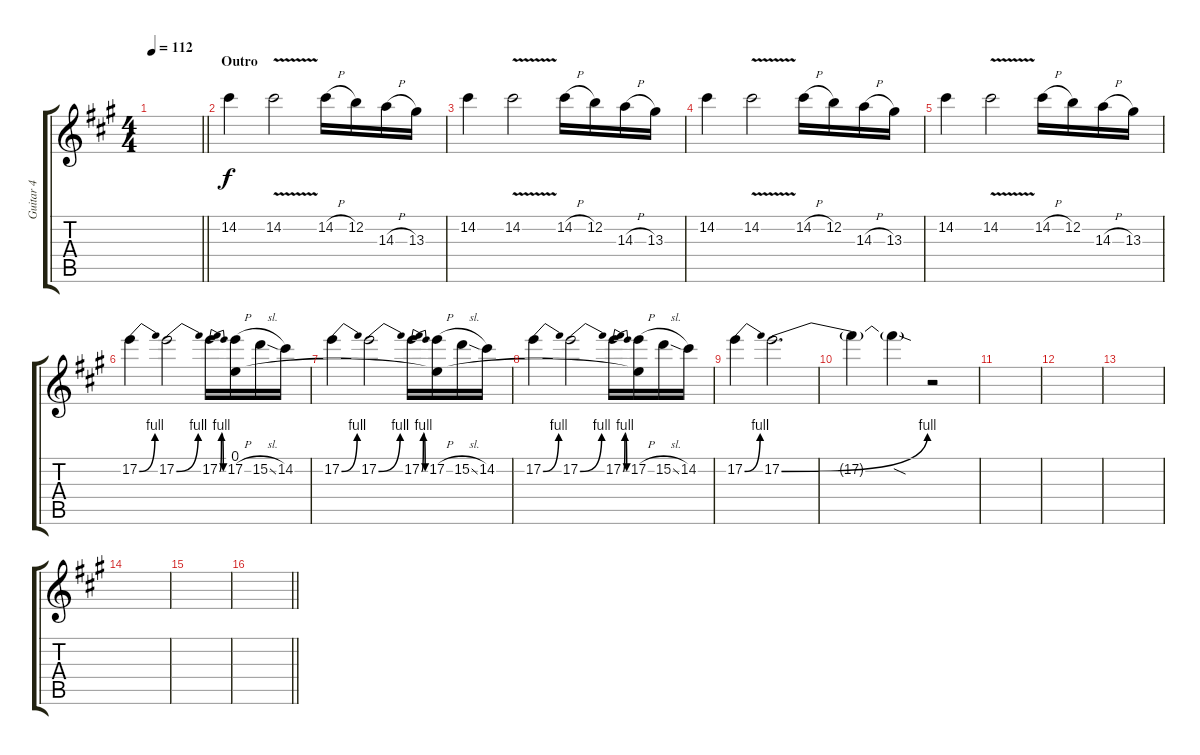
\track ("Guitar 4" "Guitar 4") {instrument distortionguitar}
\staff {score tabs}
\tuning (E4 B3 G3 D3 A2 E2) {hide}
\ts (4 4)
\tempo 112
\clef g2
\barLineRight lightlight
\ks a
|
\section ("" "Outro")
14.2.4 14.2{v}.2 14.2{h}.16 12.2.16 14.3{h}.16 13.3.16 |
14.2.4 14.2{v}.2 14.2{h}.16 12.2.16 14.3{h}.16 13.3.16 |
14.2.4 14.2{v}.2 14.2{h}.16 12.2.16 14.3{h}.16 13.3.16 |
14.2.4 14.2{v}.2 14.2{h}.16 12.2.16 14.3{h}.16 13.3.16 |
17.2{be (bend 0 0 60 4)}.4 17.2{be (bend 0 0 60 4)}.2 17.2{be (bendrelease 0 0 25 4 50 4 60 0)}.16 (0.1 17.2{h}).16 15.2{sl}.16 14.2.16 |
17.2{be (bend 0 0 60 4)}.4 17.2{be (bend 0 0 60 4)}.2 17.2{be (bendrelease 0 0 25 4 50 4 60 0)}.16 (0.1{t} 17.2{h}).16 15.2{sl}.16 14.2.16 |
17.2{be (bend 0 0 60 4)}.4 17.2{be (bend 0 0 60 4)}.2 17.2{be (bendrelease 0 0 25 4 50 4 60 0)}.16 (0.1{t} 17.2{h}).16 15.2{sl}.16 14.2.16 |
17.2{be (bend 0 0 60 4)}.4 17.2{be (bend 0 0 60 4)}.2{d} |
17.2{t}.4 17.2{sod t}.4 r.2 |
|
|
|
|
|
\barLineRight lightlight
